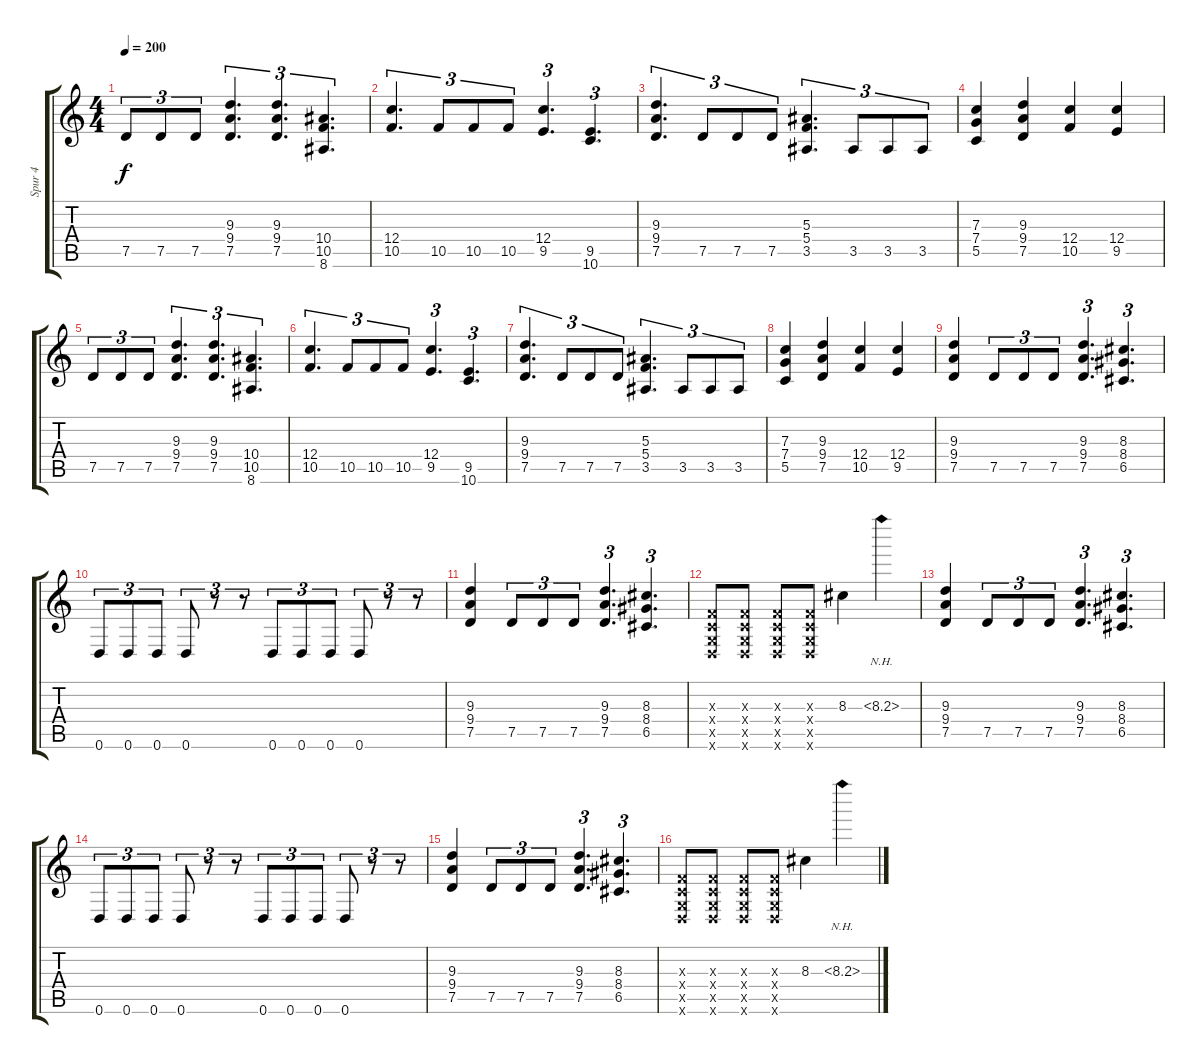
\track ("Spur 4" "Spur 4") {instrument distortionguitar}
\staff {score tabs}
\tuning (D4 A3 F3 C3 G2 D2) {hide}
\ts (4 4)
\tempo 200
\clef g2
\ks c
7.5.8{tu (3 2) dy f} 7.5.8{tu (3 2)} 7.5.8{tu (3 2)} (9.3 9.4 7.5).4{d tu (3 2)} (9.3 9.4 7.5).4{d tu (3 2)} (10.4 10.5 8.6).4{d tu (3 2)} |
(12.4 10.5).4{d tu (3 2)} 10.5.8{tu (3 2)} 10.5.8{tu (3 2)} 10.5.8{tu (3 2)} (12.4 9.5).4{d tu (3 2)} (9.5 10.6).4{d tu (3 2)} |
(9.3 9.4 7.5).4{d tu (3 2)} 7.5.8{tu (3 2)} 7.5.8{tu (3 2)} 7.5.8{tu (3 2)} (5.3 5.4 3.5).4{d tu (3 2)} 3.5.8{tu (3 2)} 3.5.8{tu (3 2)} 3.5.8{tu (3 2)} |
(7.3 7.4 5.5).4 (9.3 9.4 7.5).4 (12.4 10.5).4 (12.4 9.5).4 |
7.5.8{tu (3 2)} 7.5.8{tu (3 2)} 7.5.8{tu (3 2)} (9.3 9.4 7.5).4{d tu (3 2)} (9.3 9.4 7.5).4{d tu (3 2)} (10.4 10.5 8.6).4{d tu (3 2)} |
(12.4 10.5).4{d tu (3 2)} 10.5.8{tu (3 2)} 10.5.8{tu (3 2)} 10.5.8{tu (3 2)} (12.4 9.5).4{d tu (3 2)} (9.5 10.6).4{d tu (3 2)} |
(9.3 9.4 7.5).4{d tu (3 2)} 7.5.8{tu (3 2)} 7.5.8{tu (3 2)} 7.5.8{tu (3 2)} (5.3 5.4 3.5).4{d tu (3 2)} 3.5.8{tu (3 2)} 3.5.8{tu (3 2)} 3.5.8{tu (3 2)} |
(7.3 7.4 5.5).4 (9.3 9.4 7.5).4 (12.4 10.5).4 (12.4 9.5).4 |
(9.3 9.4 7.5).4 7.5.8{tu (3 2)} 7.5.8{tu (3 2)} 7.5.8{tu (3 2)} (9.3 9.4 7.5).4{d tu (3 2)} (8.3 8.4 6.5).4{d tu (3 2)} |
0.6.8{tu (3 2)} 0.6.8{tu (3 2)} 0.6.8{tu (3 2)} 0.6.8{tu (3 2)} r.8{tu (3 2)} r.8{tu (3 2)} 0.6.8{tu (3 2)} 0.6.8{tu (3 2)} 0.6.8{tu (3 2)} 0.6.8{tu (3 2)} r.8{tu (3 2)} r.8{tu (3 2)} |
(9.3 9.4 7.5).4 7.5.8{tu (3 2)} 7.5.8{tu (3 2)} 7.5.8{tu (3 2)} (9.3 9.4 7.5).4{d tu (3 2)} (8.3 8.4 6.5).4{d tu (3 2)} |
(0.3{x} 0.4{x} 0.5{x} 0.6{x}).8 (0.3{x} 0.4{x} 0.5{x} 0.6{x}).8 (0.3{x} 0.4{x} 0.5{x} 0.6{x}).8 (0.3{x} 0.4{x} 0.5{x} 0.6{x}).8 8.3.4 8.3{nh}.4 |
(9.3 9.4 7.5).4 7.5.8{tu (3 2)} 7.5.8{tu (3 2)} 7.5.8{tu (3 2)} (9.3 9.4 7.5).4{d tu (3 2)} (8.3 8.4 6.5).4{d tu (3 2)} |
0.6.8{tu (3 2)} 0.6.8{tu (3 2)} 0.6.8{tu (3 2)} 0.6.8{tu (3 2)} r.8{tu (3 2)} r.8{tu (3 2)} 0.6.8{tu (3 2)} 0.6.8{tu (3 2)} 0.6.8{tu (3 2)} 0.6.8{tu (3 2)} r.8{tu (3 2)} r.8{tu (3 2)} |
(9.3 9.4 7.5).4 7.5.8{tu (3 2)} 7.5.8{tu (3 2)} 7.5.8{tu (3 2)} (9.3 9.4 7.5).4{d tu (3 2)} (8.3 8.4 6.5).4{d tu (3 2)} |
(0.3{x} 0.4{x} 0.5{x} 0.6{x}).8 (0.3{x} 0.4{x} 0.5{x} 0.6{x}).8 (0.3{x} 0.4{x} 0.5{x} 0.6{x}).8 (0.3{x} 0.4{x} 0.5{x} 0.6{x}).8 8.3.4 8.3{nh}.4
